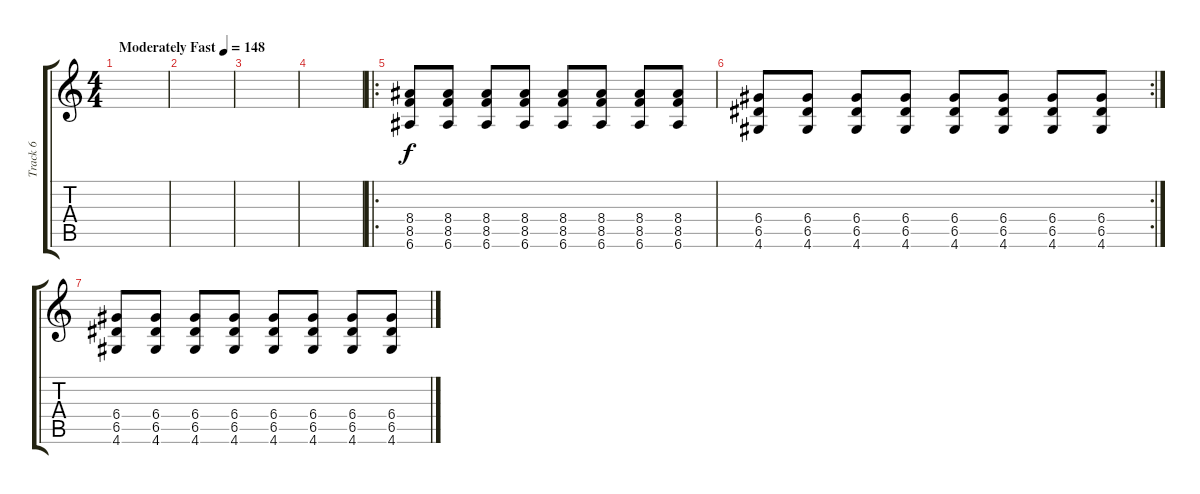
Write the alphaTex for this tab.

\track ("Track 6" "Track 6") {instrument distortionguitar}
\staff {score tabs}
\tuning (E4 B3 G3 D3 A2 E2) {hide}
\ts (4 4)
\tempo (148 "Moderately Fast")
\clef g2
\ks c
|
|
|
|
\ro
(8.4 8.5 6.6).8 (8.4 8.5 6.6).8 (8.4 8.5 6.6).8 (8.4 8.5 6.6).8 (8.4 8.5 6.6).8 (8.4 8.5 6.6).8 (8.4 8.5 6.6).8 (8.4 8.5 6.6).8 |
\rc 2
(6.4 6.5 4.6).8 (6.4 6.5 4.6).8 (6.4 6.5 4.6).8 (6.4 6.5 4.6).8 (6.4 6.5 4.6).8 (6.4 6.5 4.6).8 (6.4 6.5 4.6).8 (6.4 6.5 4.6).8 |
(6.4 6.5 4.6).8 (6.4 6.5 4.6).8 (6.4 6.5 4.6).8 (6.4 6.5 4.6).8 (6.4 6.5 4.6).8 (6.4 6.5 4.6).8 (6.4 6.5 4.6).8 (6.4 6.5 4.6).8
